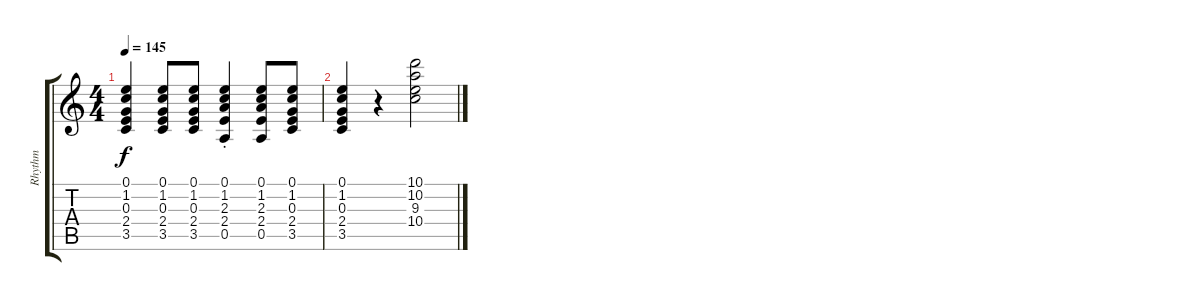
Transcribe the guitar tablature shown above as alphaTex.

\track ("Rhythm" "Rhythm") {instrument electricguitarclean}
\staff {score tabs}
\tuning (E4 B3 G3 D3 A2 E2) {hide}
\ts (4 4)
\tempo 145
\clef g2
\ks c
(0.1 1.2 0.3 2.4 3.5).4{dy f} (0.1 1.2 0.3 2.4 3.5).8 (0.1 1.2 0.3 2.4 3.5).8 (0.1{st} 1.2{st} 2.3{st} 2.4{st} 0.5{st}).4 (0.1 1.2 2.3 2.4 0.5).8 (0.1 1.2 0.3 2.4 3.5).8 |
(0.1 1.2 0.3 2.4 3.5).4 r.4 (10.1 10.2 9.3 10.4).2
